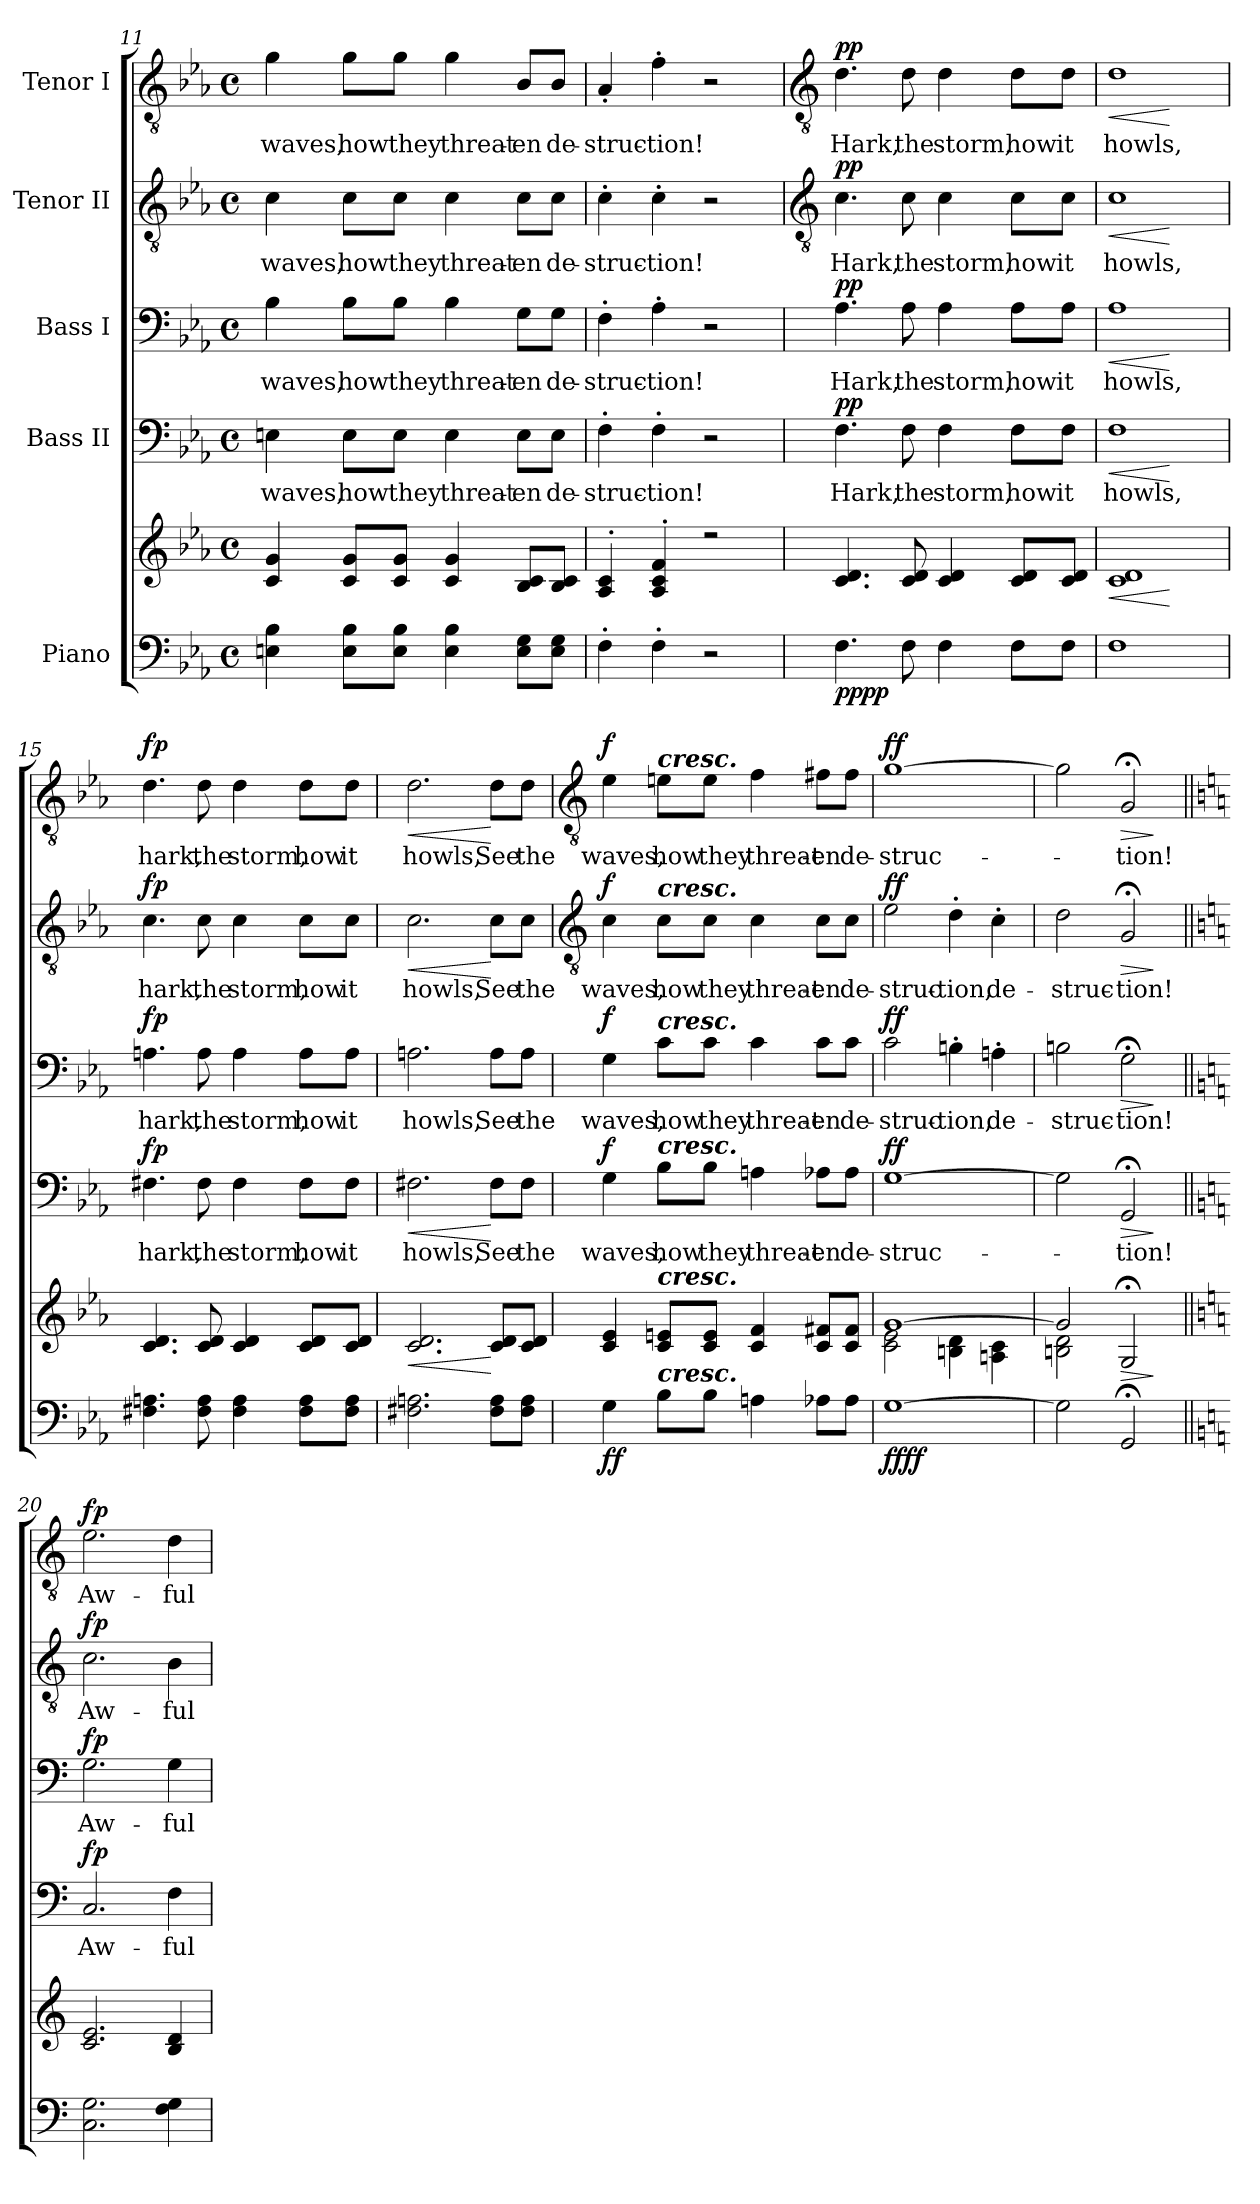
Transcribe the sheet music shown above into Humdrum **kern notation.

**kern	**kern	**dynam	**kern	**text	**dynam	**kern	**text	**dynam	**kern	**text	**dynam	**kern	**text	**dynam
*part5	*part5	*part5	*part4	*part4	*part4	*part3	*part3	*part3	*part2	*part2	*part2	*part1	*part1	*part1
*staff6	*staff5	*staff5/6	*staff4	*staff4	*staff4	*staff3	*staff3	*staff3	*staff2	*staff2	*staff2	*staff1	*staff1	*staff1
*I"Piano	*	*	*I"Bass II	*	*	*I"Bass I	*	*	*I"Tenor II	*	*	*I"Tenor I	*	*
*clefF4	*clefG2	*	*clefF4	*	*	*clefF4	*	*	*clefGv2	*	*	*clefGv2	*	*
*k[b-e-a-]	*k[b-e-a-]	*	*k[b-e-a-]	*	*	*k[b-e-a-]	*	*	*k[b-e-a-]	*	*	*k[b-e-a-]	*	*
*E-:	*E-:	*	*E-:	*	*	*E-:	*	*	*E-:	*	*	*E-:	*	*
*M4/4	*M4/4	*	*M4/4	*	*	*M4/4	*	*	*M4/4	*	*	*M4/4	*	*
*met(c)	*met(c)	*	*met(c)	*	*	*met(c)	*	*	*met(c)	*	*	*met(c)	*	*
=11	=11	=11	=11	=11	=11	=11	=11	=11	=11	=11	=11	=11	=11	=11
*	*^	*	*	*	*	*	*	*	*	*	*	*	*	*
!	!	!	!	!	!LO:LY:b	!	!	!LO:LY:b	!	!	!LO:LY:b	!	!	!LO:LY:b	!
4En 4B-	4c 4g	1ryy	.	4En	waves,	.	4B-	waves,	.	4c	waves,	.	4g	waves,	.
!	!	!	!	!	!LO:LY:b	!	!	!LO:LY:b	!	!	!LO:LY:b	!	!	!LO:LY:b	!
8E 8B-L	8c 8gL	.	.	8E\L	how	.	8B-\L	how	.	8c\L	how	.	8g\L	how	.
!	!	!	!	!	!LO:LY:b	!	!	!LO:LY:b	!	!	!LO:LY:b	!	!	!LO:LY:b	!
8E 8B-J	8c 8gJ	.	.	8E\J	they	.	8B-\J	they	.	8c\J	they	.	8g\J	they	.
!	!	!	!	!	!LO:LY:b	!	!	!LO:LY:b	!	!	!LO:LY:b	!	!	!LO:LY:b	!
4E 4B-	4c 4g	.	.	4E	threat-	.	4B-	threat-	.	4c	threat-	.	4g	threat-	.
!	!	!	!	!	!LO:LY:b	!	!	!LO:LY:b	!	!	!LO:LY:b	!	!	!LO:LY:b	!
8E 8GL	8B-/ 8c/L	.	.	8E\L	-en	.	8G\L	-en	.	8c\L	-en	.	8B-/L	-en	.
!	!	!	!	!	!LO:LY:b	!	!	!LO:LY:b	!	!	!LO:LY:b	!	!	!LO:LY:b	!
8E 8GJ	8B-/ 8c/J	.	.	8E\J	de-	.	8G\J	de-	.	8c\J	de-	.	8B-/J	de-	.
=12	=12	=12	=12	=12	=12	=12	=12	=12	=12	=12	=12	=12	=12	=12	=12
!	!	!	!	!	!LO:LY:b	!	!	!LO:LY:b	!	!	!LO:LY:b	!	!	!LO:LY:b	!
4F'	4A-' 4c'	1ryy	.	4F'	-struc-	.	4F'	-struc-	.	4c'	-struc-	.	4A-'	-struc-	.
!	!	!	!	!	!LO:LY:b	!	!	!LO:LY:b	!	!	!LO:LY:b	!	!	!LO:LY:b	!
4F'	4A-' 4c' 4f'	.	.	4F'	-tion!	.	4A-'	-tion!	.	4c'	-tion!	.	4f'	-tion!	.
2r	2r	.	.	2r	.	.	2r	.	.	2r	.	.	2r	.	.
*	*v	*v	*	*	*	*	*	*	*	*	*	*	*	*	*
!!LO:LB:g=z
=13	=13	=13	=13	=13	=13	=13	=13	=13	=13	=13	=13	=13	=13	=13
*	*	*	*	*	*	*	*	*	*clefGv2	*	*	*clefGv2	*	*
!	!	!LO:DY:b=2	!	!LO:LY:b	!	!	!LO:LY:b	!	!	!LO:LY:b	!	!	!LO:LY:b	!
!	!	!LO:DY:n=1:b	!	!	!LO:DY:b	!	!	!LO:DY:b	!	!	!LO:DY:b	!	!	!LO:DY:b
4.F	4.c 4.d	pp pp	4.F	Hark,	pp	4.A-	Hark,	pp	4.c	Hark,	pp	4.d	Hark,	pp
!	!	!	!	!LO:LY:b	!	!	!LO:LY:b	!	!	!LO:LY:b	!	!	!LO:LY:b	!
8F	8c 8d	.	8F	the	.	8A-	the	.	8c	the	.	8d	the	.
!	!	!	!	!LO:LY:b	!	!	!LO:LY:b	!	!	!LO:LY:b	!	!	!LO:LY:b	!
4F	4c 4d	.	4F	storm,	.	4A-	storm,	.	4c	storm,	.	4d	storm,	.
!	!	!	!	!LO:LY:b	!	!	!LO:LY:b	!	!	!LO:LY:b	!	!	!LO:LY:b	!
8FL	8c 8dL	.	8F\L	how	.	8A-\L	how	.	8c\L	how	.	8d\L	how	.
!	!	!	!	!LO:LY:b	!	!	!LO:LY:b	!	!	!LO:LY:b	!	!	!LO:LY:b	!
8FJ	8c 8dJ	.	8F\J	it	.	8A-\J	it	.	8c\J	it	.	8d\J	it	.
=14	=14	=14	=14	=14	=14	=14	=14	=14	=14	=14	=14	=14	=14	=14
!	!	!LO:HP:b	!	!LO:LY:b	!LO:HP:b	!	!LO:LY:b	!LO:HP:b	!	!LO:LY:b	!LO:HP:b	!	!LO:LY:b	!LO:HP:b
1F	1c 1d	<	1F	howls,	<	1A-	howls,	<	1c	howls,	<	1d	howls,	<
.	.	[	.	.	[	.	.	[	.	.	[	.	.	[
=15	=15	=15	=15	=15	=15	=15	=15	=15	=15	=15	=15	=15	=15	=15
!	!	!LO:DY:b=2	!	!LO:LY:b	!	!	!LO:LY:b	!	!	!LO:LY:b	!	!	!LO:LY:b	!
!	!	!LO:DY:n=1:b	!	!	!LO:DY:b	!	!	!LO:DY:b	!	!	!LO:DY:b	!	!	!LO:DY:b
4.F#X 4.An	4.c 4.d	fp fp	4.F#X	hark,	fp	4.An	hark,	fp	4.c	hark,	fp	4.d	hark,	fp
!	!	!	!	!LO:LY:b	!	!	!LO:LY:b	!	!	!LO:LY:b	!	!	!LO:LY:b	!
8F# 8A	8c 8d	.	8F#	the	.	8A	the	.	8c	the	.	8d	the	.
!	!	!	!	!LO:LY:b	!	!	!LO:LY:b	!	!	!LO:LY:b	!	!	!LO:LY:b	!
4F# 4A	4c 4d	.	4F#	storm,	.	4A	storm,	.	4c	storm,	.	4d	storm,	.
!	!	!	!	!LO:LY:b	!	!	!LO:LY:b	!	!	!LO:LY:b	!	!	!LO:LY:b	!
8F# 8AL	8c 8dL	.	8F#\L	how	.	8A\L	how	.	8c\L	how	.	8d\L	how	.
!	!	!	!	!LO:LY:b	!	!	!LO:LY:b	!	!	!LO:LY:b	!	!	!LO:LY:b	!
8F# 8AJ	8c 8dJ	.	8F#\J	it	.	8A\J	it	.	8c\J	it	.	8d\J	it	.
=16	=16	=16	=16	=16	=16	=16	=16	=16	=16	=16	=16	=16	=16	=16
!	!	!LO:HP:b	!	!LO:LY:b	!LO:HP:b	!	!LO:LY:b	!	!	!LO:LY:b	!LO:HP:b	!	!LO:LY:b	!LO:HP:b
2.F#X 2.An	2.c 2.d	<	2.F#X	howls,	<	2.An	howls,	.	2.c	howls,	<	2.d	howls,	<
!	!	!	!	!LO:LY:b	!	!	!LO:LY:b	!	!	!LO:LY:b	!	!	!LO:LY:b	!
8F# 8AL	8c 8dL	[	8F#\L	See	[	8A\L	See	.	8c\L	See	[	8d\L	See	[
!	!	!	!	!LO:LY:b	!	!	!LO:LY:b	!	!	!LO:LY:b	!	!	!LO:LY:b	!
8F# 8AJ	8c 8dJ	.	8F#\J	the	.	8A\J	the	.	8c\J	the	.	8d\J	the	.
!!LO:LB:g=z
=17	=17	=17	=17	=17	=17	=17	=17	=17	=17	=17	=17	=17	=17	=17
*	*	*	*	*	*	*	*	*	*clefGv2	*	*	*clefGv2	*	*
*	*^	*	*	*	*	*	*	*	*	*	*	*	*	*
!	!	!	!LO:DY:b=2	!	!LO:LY:b	!	!	!LO:LY:b	!	!	!LO:LY:b	!	!	!LO:LY:b	!
!	!	!	!LO:DY:n=1:b	!	!	!LO:DY:b	!	!	!LO:DY:b	!	!	!LO:DY:b	!	!	!LO:DY:b
4G	4c/ 4e-/	1ryy	f f	4G	waves,	f	4G	waves,	f	4c	waves,	f	4e-	waves,	f
!	!	!	!	!	!	!	!	!	!	!	!	!	!LO:TX:a:Bi:t=cresc.	!	!
!	!	!	!	!	!	!	!	!	!	!LO:TX:a:Bi:t=cresc.	!	!	!	!	!
!	!	!	!	!	!	!	!LO:TX:a:Bi:t=cresc.	!	!	!	!	!	!	!	!
!	!	!	!	!LO:TX:a:Bi:t=cresc.	!	!	!	!	!	!	!	!	!	!	!
!	!LO:TX:a:Bi:t=cresc.	!	!	!	!	!	!	!	!	!	!	!	!	!	!
!LO:TX:a:Bi:t=cresc.	!	!	!	!	!	!	!	!	!	!	!	!	!	!	!
!	!	!	!	!	!LO:LY:b	!	!	!LO:LY:b	!	!	!LO:LY:b	!	!	!LO:LY:b	!
8B-L	8c/ 8en/L	.	.	8B-\L	how	.	8c\L	how	.	8c\L	how	.	8en\L	how	.
!	!	!	!	!	!LO:LY:b	!	!	!LO:LY:b	!	!	!LO:LY:b	!	!	!LO:LY:b	!
8B-J	8c/ 8e/J	.	.	8B-\J	they	.	8c\J	they	.	8c\J	they	.	8e\J	they	.
!	!	!	!	!	!LO:LY:b	!	!	!LO:LY:b	!	!	!LO:LY:b	!	!	!LO:LY:b	!
4An	4c/ 4f/	.	.	4An	threat-	.	4c	threat-	.	4c	threat-	.	4f	threat-	.
!	!	!	!	!	!LO:LY:b	!	!	!LO:LY:b	!	!	!LO:LY:b	!	!	!LO:LY:b	!
8A-XL	8c/ 8f#X/L	.	.	8A-X\L	-en	.	8c\L	-en	.	8c\L	-en	.	8f#X\L	-en	.
!	!	!	!	!	!LO:LY:b	!	!	!LO:LY:b	!	!	!LO:LY:b	!	!	!LO:LY:b	!
8A-J	8c/ 8f#/J	.	.	8A-\J	de-	.	8c\J	de-	.	8c\J	de-	.	8f#\J	de-	.
=18	=18	=18	=18	=18	=18	=18	=18	=18	=18	=18	=18	=18	=18	=18	=18
!	!	!	!LO:DY:b=2	!	!LO:LY:b	!	!	!LO:LY:b	!	!	!LO:LY:b	!	!	!LO:LY:b	!
!	!	!	!LO:DY:n=1:b	!	!	!LO:DY:b	!	!	!LO:DY:b	!	!	!LO:DY:b	!	!	!LO:DY:b
[1G	[1g/	2c\ 2e-\	ff ff	[1G	struc-	ff	2c	struc-	ff	2e-	struc-	ff	[1g	struc-	ff
!	!	!	!	!	!	!	!	!LO:LY:b	!	!	!LO:LY:b	!	!	!	!
.	.	4Bn\ 4d\	.	.	.	.	4Bn'	-tion,	.	4d'	-tion,	.	.	.	.
!	!	!	!	!	!	!	!	!LO:LY:b	!	!	!LO:LY:b	!	!	!	!
.	.	4An\ 4c\	.	.	.	.	4An'	de-	.	4c'	de-	.	.	.	.
=19	=19	=19	=19	=19	=19	=19	=19	=19	=19	=19	=19	=19	=19	=19	=19
!	!	!	!	!	!	!	!	!LO:LY:b	!	!	!LO:LY:b	!	!	!	!
2G]	2g/]	2Bn\ 2d\	.	2G]	.	.	2Bn	-struc-	.	2d	-struc-	.	2g]	.	.
!	!	!	!LO:HP:b	!	!LO:LY:b	!LO:HP:b	!	!LO:LY:b	!LO:HP:b	!	!LO:LY:b	!LO:HP:b	!	!LO:LY:b	!LO:HP:b
2GG;	2G;</	2ryy	>	2GG;<	tion!	>	2G;<	-tion!	>	2G;<	-tion!	>	2G;<	tion!	>
*	*v	*v	*	*	*	*	*	*	*	*	*	*	*	*	*
.	.	]	.	.	]	.	.	]	.	.	]	.	.	]
=20||	=20||	=20||	=20||	=20||	=20||	=20||	=20||	=20||	=20||	=20||	=20||	=20||	=20||	=20||
*k[]	*k[]	*	*k[]	*	*	*k[]	*	*	*k[]	*	*	*k[]	*	*
*C:	*C:	*	*C:	*	*	*C:	*	*	*C:	*	*	*C:	*	*
*	*^	*	*	*	*	*	*	*	*	*	*	*	*	*
!	!	!	!LO:DY:b=2	!	!LO:LY:b	!	!	!LO:LY:b	!	!	!LO:LY:b	!	!	!LO:LY:b	!
!	!	!	!LO:DY:n=1:b	!	!	!LO:DY:b	!	!	!LO:DY:b	!	!	!LO:DY:b	!	!	!LO:DY:b
2.C 2.G	2.c/ 2.e/	1ryy	fp fp	2.C	Aw-	fp	2.G	Aw-	fp	2.c	Aw-	fp	2.e	Aw-	fp
!	!	!	!	!	!LO:LY:b	!	!	!LO:LY:b	!	!	!LO:LY:b	!	!	!LO:LY:b	!
4F 4G	4B/ 4d/	.	.	4F	-ful	.	4G	-ful	.	4B	-ful	.	4d	-ful	.
*	*v	*v	*	*	*	*	*	*	*	*	*	*	*	*	*
=	=	=	=	=	=	=	=	=	=	=	=	=	=	=
*-	*-	*-	*-	*-	*-	*-	*-	*-	*-	*-	*-	*-	*-	*-
